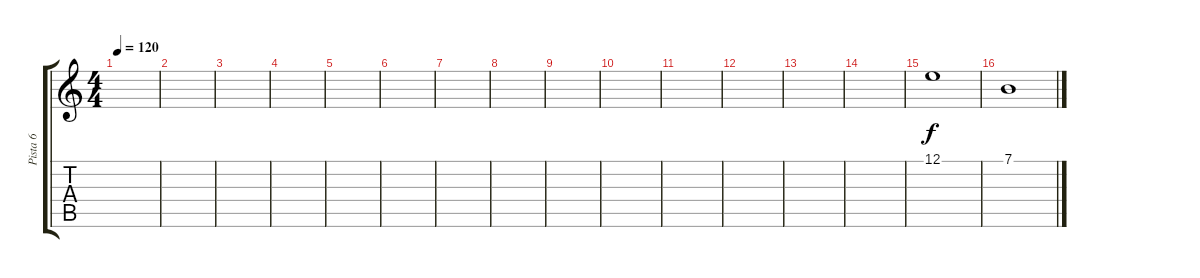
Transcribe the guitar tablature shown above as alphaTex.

\track ("Pista 6" "Pista 6") {instrument fx6goblins}
\staff {score tabs}
\tuning (E4 B3 G3 D3 A2 E2) {hide}
\ts (4 4)
\tempo 120
\clef g2
\ks c
|
|
|
|
|
|
|
|
|
|
|
|
|
|
12.1.1 |
7.1.1
